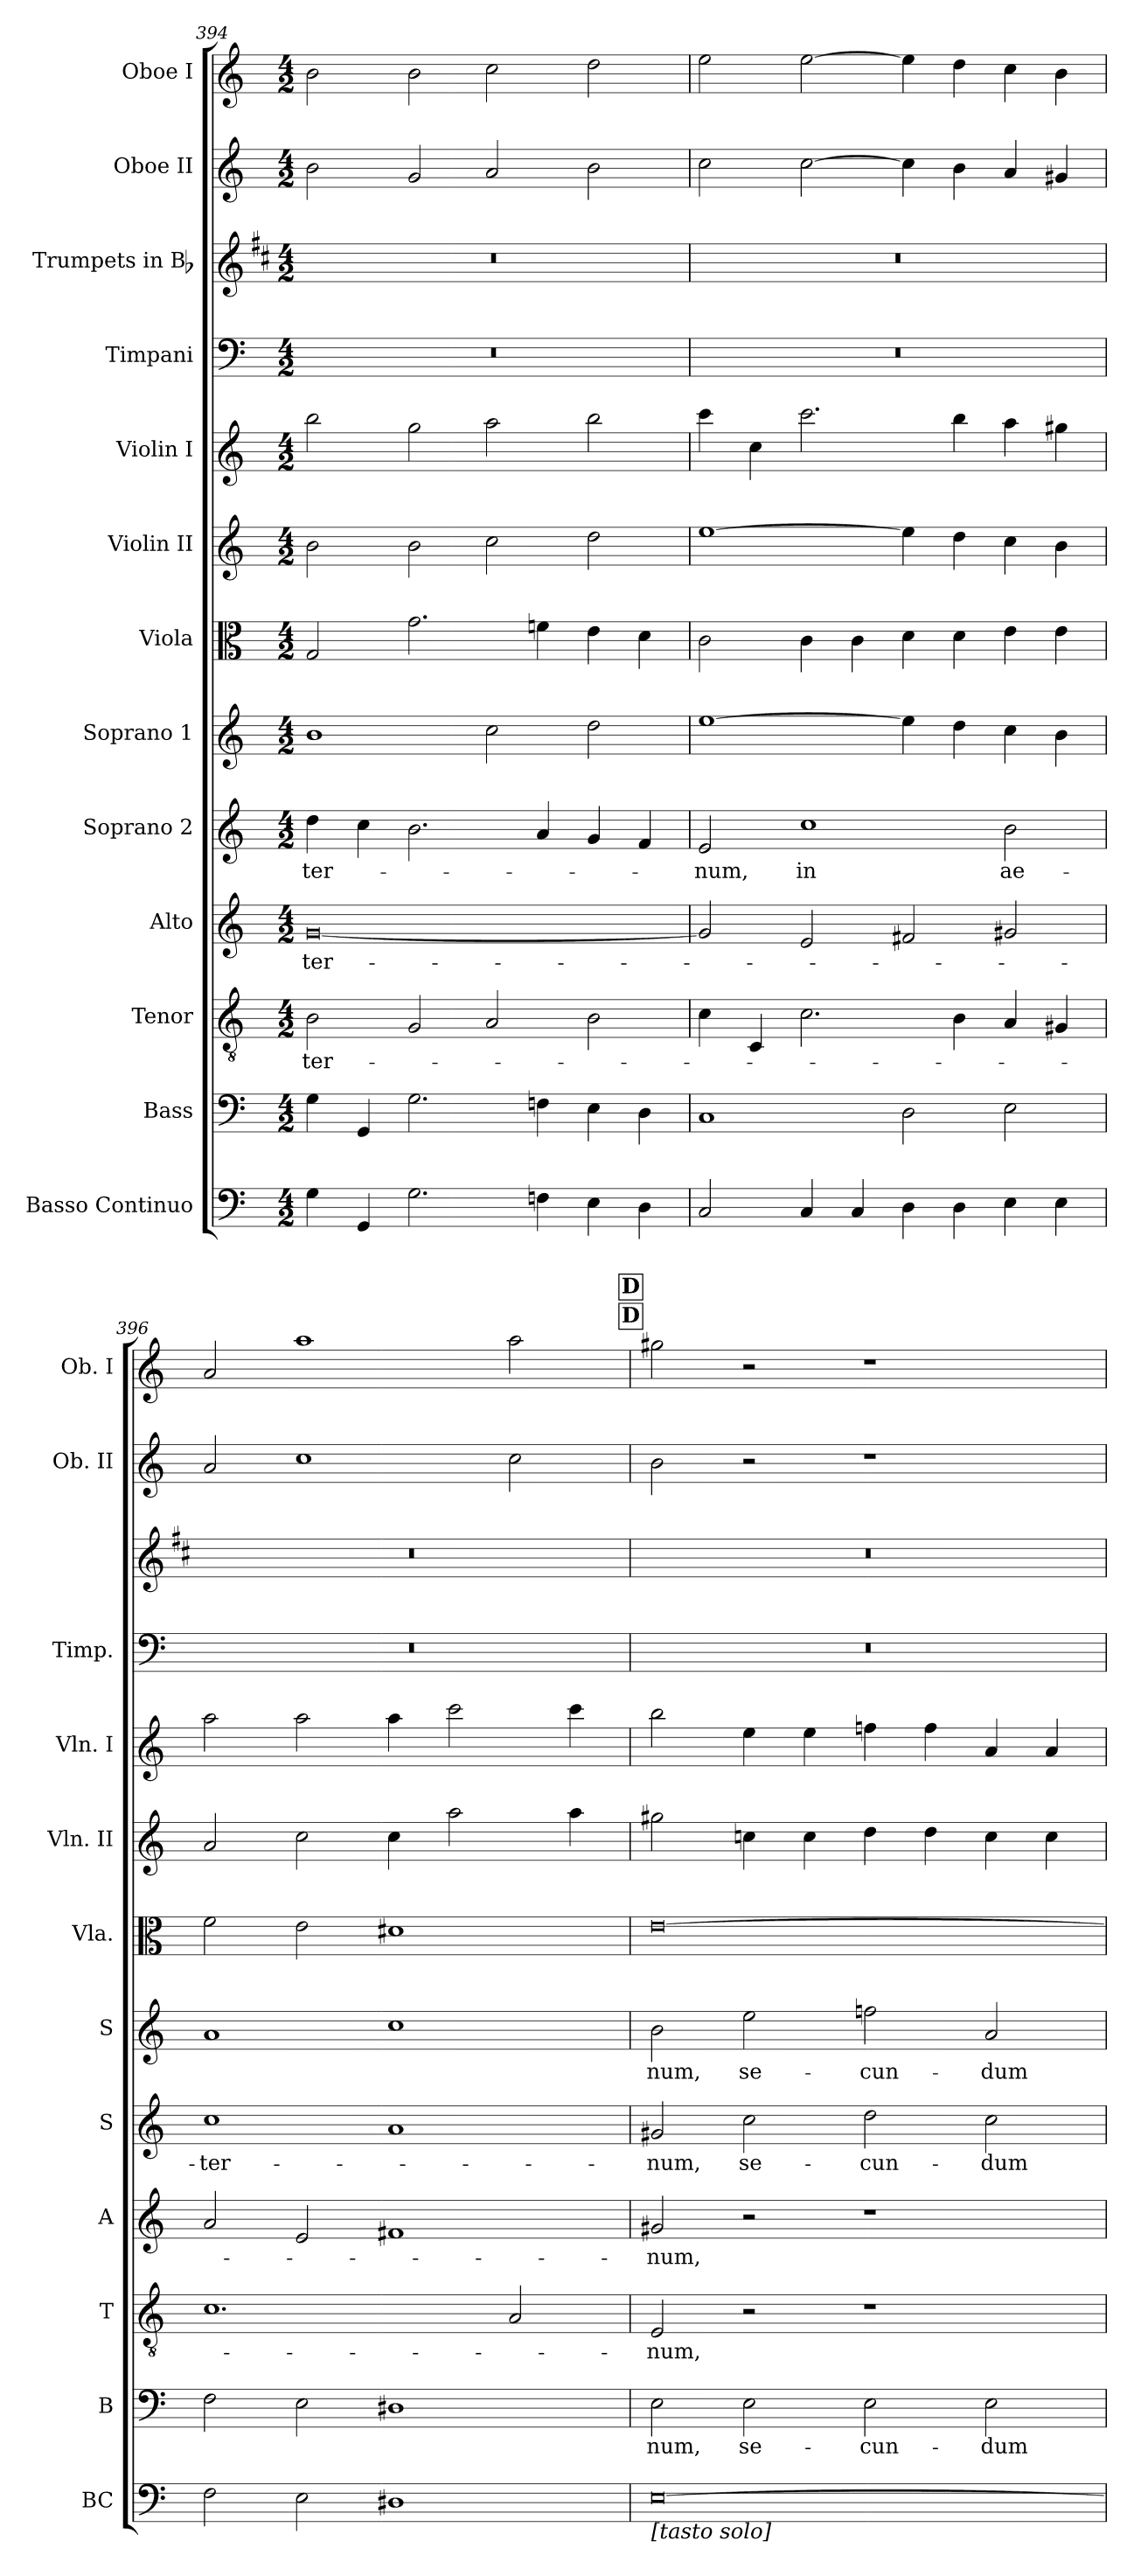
**kern	**kern	**text	**kern	**text	**kern	**text	**kern	**text	**kern	**text	**kern	**kern	**kern	**kern	**kern	**kern	**kern
*part13	*part12	*part12	*part11	*part11	*part10	*part10	*part9	*part9	*part8	*part8	*part7	*part6	*part5	*part4	*part3	*part2	*part1
*staff13	*staff12	*staff12	*staff11	*staff11	*staff10	*staff10	*staff9	*staff9	*staff8	*staff8	*staff7	*staff6	*staff5	*staff4	*staff3	*staff2	*staff1
*I"Basso Continuo	*I"Bass	*	*I"Tenor	*	*I"Alto	*	*I"Soprano 2	*	*I"Soprano 1	*	*I"Viola	*I"Violin II	*I"Violin I	*I"Timpani	*I"Trumpets in Bb	*I"Oboe II	*I"Oboe I
*I'BC	*I'B	*	*I'T	*	*I'A	*	*I'S	*	*I'S	*	*I'Vla.	*I'Vln. II	*I'Vln. I	*I'Timp.	*	*I'Ob. II	*I'Ob. I
*clefF4	*clefF4	*	*clefGv2	*	*clefG2	*	*clefG2	*	*clefG2	*	*clefC3	*clefG2	*clefG2	*clefF4	*clefG2	*clefG2	*clefG2
*	*	*	*	*	*	*	*	*	*	*	*	*	*	*	*ITrd1c2	*	*
*k[]	*k[]	*	*k[]	*	*k[]	*	*k[]	*	*k[]	*	*k[]	*k[]	*k[]	*k[]	*k[]	*k[]	*k[]
*C:	*C:	*	*C:	*	*C:	*	*C:	*	*C:	*	*C:	*C:	*C:	*C:	*C:	*C:	*C:
*M4/2	*M4/2	*	*M4/2	*	*M4/2	*	*M4/2	*	*M4/2	*	*M4/2	*M4/2	*M4/2	*M4/2	*M4/2	*M4/2	*M4/2
=394	=394	=394	=394	=394	=394	=394	=394	=394	=394	=394	=394	=394	=394	=394	=394	=394	=394
!	!	!	!	!LO:LY:b	!	!LO:LY:b	!	!LO:LY:b	!	!	!	!	!	!	!	!	!
4G\	4G\	.	2B\	-ter-	[0g	-ter-	4dd\	-ter-	1b	.	2G/	2b\	2bb\	0r	0r	2b\	2b\
4GG/	4GG/	.	.	.	.	.	4cc\	.	.	.	.	.	.	.	.	.	.
2.G\	2.G\	.	2G/	.	.	.	2.b\	.	.	.	2.g\	2b\	2gg\	.	.	2g/	2b\
.	.	.	2A/	.	.	.	.	.	2cc\	.	.	2cc\	2aa\	.	.	2a/	2cc\
4Fn\	4Fn\	.	.	.	.	.	4a/	.	.	.	4fn\	.	.	.	.	.	.
4E\	4E\	.	2B\	.	.	.	4g/	.	2dd\	.	4e\	2dd\	2bb\	.	.	2b\	2dd\
4D\	4D\	.	.	.	.	.	4f/	.	.	.	4d\	.	.	.	.	.	.
!!LO:PB:g=z
=395	=395	=395	=395	=395	=395	=395	=395	=395	=395	=395	=395	=395	=395	=395	=395	=395	=395
!	!	!	!	!	!	!	!	!LO:LY:b	!	!	!	!	!	!	!	!	!
2C/	1C	.	4c\	.	2g/]	.	2e/	-num,	[1ee	.	2c\	[1ee	4ccc\	0r	0r	2cc\	2ee\
.	.	.	4C/	.	.	.	.	.	.	.	.	.	4cc\	.	.	.	.
!	!	!	!	!	!	!	!	!LO:LY:b	!	!	!	!	!	!	!	!	!
4C/	.	.	2.c\	.	2e/	.	1cc	in	.	.	4c\	.	2.ccc\	.	.	[2cc\	[2ee\
4C/	.	.	.	.	.	.	.	.	.	.	4c\	.	.	.	.	.	.
4D\	2D\	.	.	.	2f#X/	.	.	.	4ee\]	.	4d\	4ee\]	.	.	.	4cc\]	4ee\]
4D\	.	.	4B\	.	.	.	.	.	4dd\	.	4d\	4dd\	4bb\	.	.	4b\	4dd\
!	!	!	!	!	!	!	!	!LO:LY:b	!	!	!	!	!	!	!	!	!
4E\	2E\	.	4A/	.	2g#X/	.	2b\	ae-	4cc\	.	4e\	4cc\	4aa\	.	.	4a/	4cc\
4E\	.	.	4G#X/	.	.	.	.	.	4b\	.	4e\	4b\	4gg#X\	.	.	4g#X/	4b\
=396	=396	=396	=396	=396	=396	=396	=396	=396	=396	=396	=396	=396	=396	=396	=396	=396	=396
!	!	!	!	!	!	!	!	!LO:LY:b	!	!	!	!	!	!	!	!	!
2F\	2F\	.	1.c	.	2a/	.	1cc	-ter-	1a	.	2f\	2a/	2aa\	0r	0r	2a/	2a/
2E\	2E\	.	.	.	2e/	.	.	.	.	.	2e\	2cc\	2aa\	.	.	1cc	1aa
1D#X	1D#X	.	.	.	1f#X	.	1a	.	1cc	.	1d#X	4cc\	4aa\	.	.	.	.
.	.	.	.	.	.	.	.	.	.	.	.	2aa\	2ccc\	.	.	.	.
.	.	.	2A/	.	.	.	.	.	.	.	.	.	.	.	.	2cc\	2aa\
.	.	.	.	.	.	.	.	.	.	.	.	4aa\	4ccc\	.	.	.	.
!!LO:REH:place=s1:b:B:fs=14:t=D
!!LO:REH:place=s1:a:B:fs=14:t=D
=397	=397	=397	=397	=397	=397	=397	=397	=397	=397	=397	=397	=397	=397	=397	=397	=397	=397
!LO:TX:b:t=[tasto solo]	!	!	!	!	!	!	!	!	!	!	!	!	!	!	!	!	!
!	!	!LO:LY:b	!	!LO:LY:b	!	!LO:LY:b	!	!LO:LY:b	!	!LO:LY:b	!	!	!	!	!	!	!
[0E	2E\	-num,	2E/	-num,	2g#X/	-num,	2g#X/	-num,	2b\	-num,	[0e	2gg#X\	2bb\	0r	0r	2b\	2gg#X\
!	!	!LO:LY:b	!	!	!	!	!	!LO:LY:b	!	!LO:LY:b	!	!	!	!	!	!	!
.	2E\	se-	2r	.	2r	.	2cc\	se-	2ee\	se-	.	4ccn\	4ee\	.	.	2r	2r
.	.	.	.	.	.	.	.	.	.	.	.	4cc\	4ee\	.	.	.	.
!	!	!LO:LY:b	!	!	!	!	!	!LO:LY:b	!	!LO:LY:b	!	!	!	!	!	!	!
.	2E\	-cun-	1r	.	1r	.	2dd\	-cun-	2ffn\	-cun-	.	4dd\	4ffn\	.	.	1r	1r
.	.	.	.	.	.	.	.	.	.	.	.	4dd\	4ff\	.	.	.	.
!	!	!LO:LY:b	!	!	!	!	!	!LO:LY:b	!	!LO:LY:b	!	!	!	!	!	!	!
.	2E\	-dum	.	.	.	.	2cc\	-dum	2a/	-dum	.	4cc\	4a/	.	.	.	.
.	.	.	.	.	.	.	.	.	.	.	.	4cc\	4a/	.	.	.	.
=	=	=	=	=	=	=	=	=	=	=	=	=	=	=	=	=	=
*-	*-	*-	*-	*-	*-	*-	*-	*-	*-	*-	*-	*-	*-	*-	*-	*-	*-
